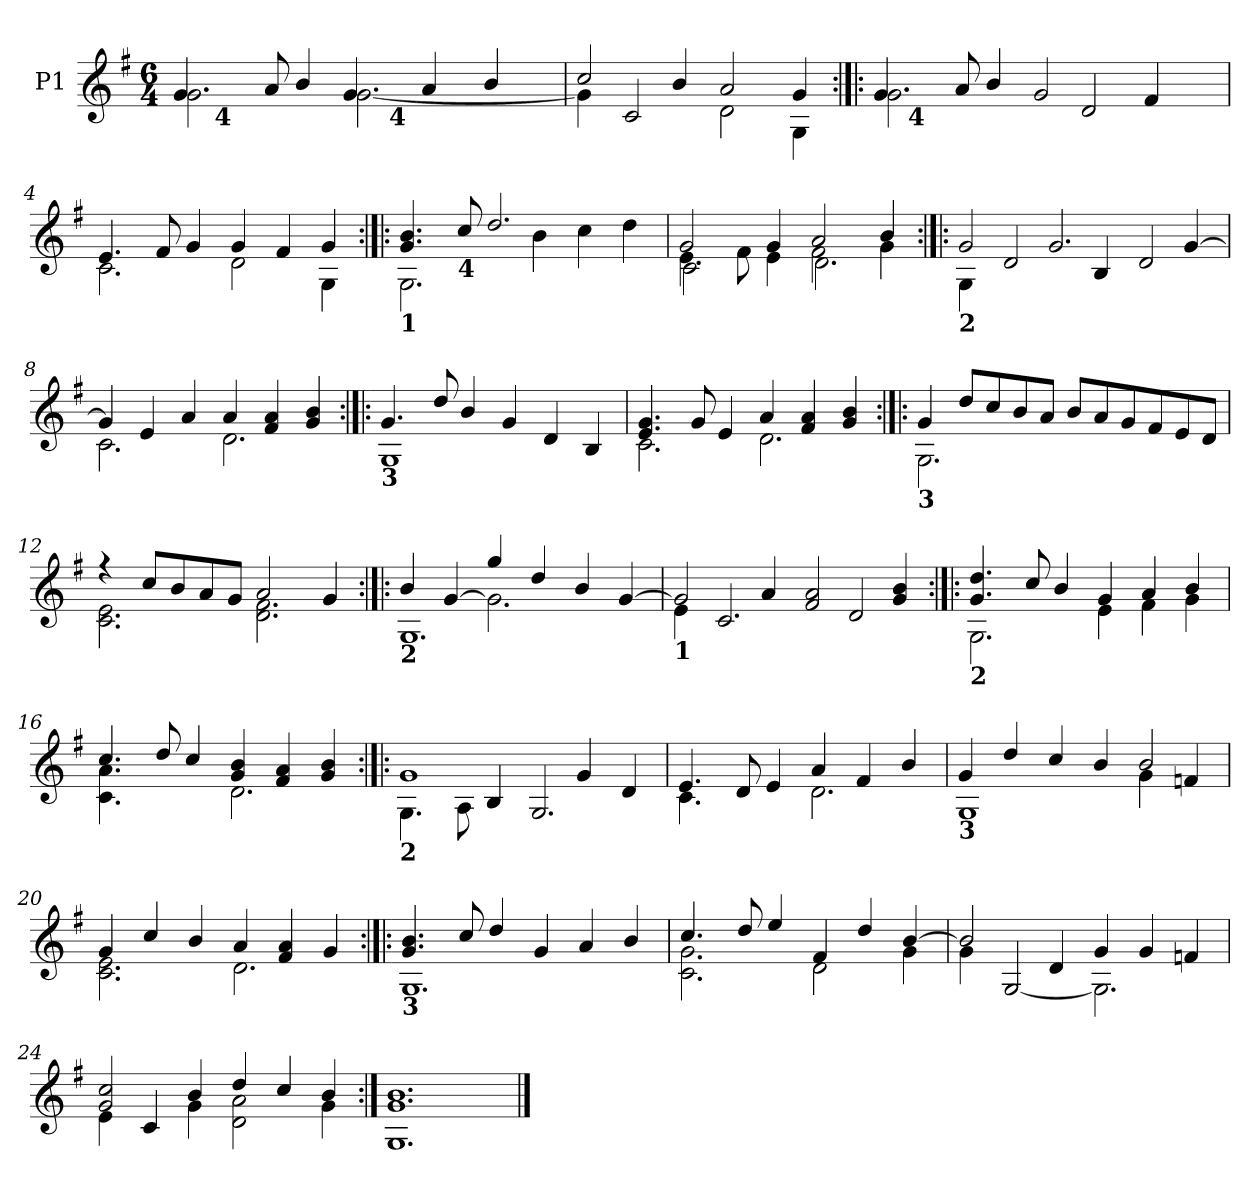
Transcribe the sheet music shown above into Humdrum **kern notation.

**kern
*part1
*staff1
*I"P1
!!LO:PB:g=z
*clefG2
*ITrd7c12
*k[f#]
*G:
*M6/4
*MM120
=1
*^
*	*^
*	*	*^
4.Gi/	2.Gi\	16ryy	2ryy
.	.	32ryy	.
.	.	128ryy	.
.	.	1024ryy	.
!	!	!LO:TX:b:B:t=4	!
.	.	1ryy	.
8Ai/	.	.	.
4Bi/	.	.	4ryy
4Gi/	[2.Gi\	.	16ryy
.	.	.	32ryy
.	.	.	64ryy
.	.	.	512.ryy
!	!	!	!LO:TX:b:B:t=4
.	.	.	2ryy
4Ai/	.	.	.
.	.	4ryy	.
4Bi/	.	.	.
.	.	8ryy	.
.	.	.	8ryy
.	.	64ryy	.
.	.	.	128ryy
.	.	256..ryy	.
.	.	.	256ryy
.	.	.	1024ryy
*	*v	*v	*v
=2	=2
2ci/	4Gi\]
.	2Ci/
4Bi/	.
2Ai/	2Di\
4Gi/	4GGi\
=3:|!|:	=3:|!|:
*	*^
4.Gi/	2.Gi\	8ryy
.	.	512.ryy
!	!	!LO:TX:b:B:t=4
.	.	1ryy
8Ai/	.	.
4Bi/	.	.
2Gi/	4ryy	.
.	2Di/	.
.	.	4ryy
4F#i/	.	.
.	.	16ryy
.	.	32ryy
.	.	64ryy
.	.	128ryy
.	.	256ryy
.	.	1024ryy
*	*v	*v
=4	=4
4.Ei/	2.Ci\
8F#i/	.
4Gi/	.
4Gi/	2Di\
4F#i/	.
4Gi/	4GGi\
!!LO:LB:g=z	!!
=5:|!|:	=5:|!|:
!LO:TX:b:B:t=1	!
4.Gi/ 4.Bi	2.GGi\
!LO:TX:b:B:t=4	!
8ci/	.
2.di/	.
.	4Bi\
.	4ci\
4di\	4ryy
=6	=6
*	*^
2Gi/	4.Ei\	2Ci\
.	8F#i\	.
4Gi/	4Ei\	4ryy
2Ai/	2F#i\	2.Di\
4Bi/	4Gi\	.
*	*v	*v
=7:|!|:	=7:|!|:
!LO:TX:b:B:t=2	!
2Gi/	4GGi\
.	2Di/
2.Gi/	.
.	4BBi/
.	2Di/
[4Gi/	.
=8	=8
4Gi/]	2.Ci\
4Ei/	.
4Ai/	.
4Ai/	2.Di\
4F#i/ 4Ai	.
4Gi/ 4Bi	.
!!LO:LB:g=z	!!
=9:|!|:	=9:|!|:
*	*^
!LO:TX:b:B:t=3	!	!
4.Gi/	1GGi	2.ryy
8di/	.	.
4Bi/	.	.
4Gi/	.	2.ryy
4Di/	2ryy	.
4BBi/	.	.
*	*v	*v
=10	=10
4.Ei/ 4.Gi	2.Ci\
8Gi/	.
4Ei/	.
4Ai/	2.Di\
4F#i/ 4Ai	.
4Gi/ 4Bi	.
=11:|!|:	=11:|!|:
!LO:TX:b:B:t=3	!
4Gi/	2.GGi\
8di/L	.
8ci/	.
8Bi/	.
8Ai/J	.
8Bi/L	2.ryy
8Ai/	.
8Gi/	.
8F#i/	.
8Ei/	.
8Di/J	.
=12	=12
4r	2.Ci\ 2.Ei
8ci/L	.
8Bi/	.
8Ai/	.
8Gi/J	.
2Ai/	2.Di\ 2.F#i
4Gi/	.
!!LO:LB:g=z	!!
=13:|!|:	=13:|!|:
*	*^
!LO:TX:b:B:t=2	!	!
4Bi/	4ryy	1.GGi
[4Gi/	4ryy	.
4gi/	2.Gi\]	.
4di/	.	.
4Bi/	.	.
[4Gi/	4ryy	.
*	*v	*v
=14	=14
!LO:TX:b:B:t=1	!
2Gi/]	4Ei\
.	2.Ci/
4Ai/	.
2F#i/ 2Ai	.
.	2Di/
4Gi/ 4Bi	.
=15:|!|:	=15:|!|:
!LO:TX:b:B:t=2	!
4.Gi/ 4.di	2.GGi\
8ci/	.
4Bi/	.
4Gi/	4Ei\
4Ai/	4F#i\
4Bi/	4Gi\
=16	=16
4.ci/	4.Ci\ 4.Ai
8di/	4.ryy
4ci/	.
4Gi/ 4Bi	2.Di\
4F#i/ 4Ai	.
4Gi/ 4Bi	.
!!LO:LB:g=z	!!
=17:|!|:	=17:|!|:
!LO:TX:b:B:t=2	!
1Gi	4.GGi\
.	8AAi\
.	4BBi/
.	2.GGi/
4Gi/	.
4Di/	.
=18	=18
4.Ei/	4.Ci\
8Di/	4.ryy
4Ei/	.
4Ai/	2.Di\
4F#i/	.
4Bi/	.
=19	=19
*	*^
!LO:TX:b:B:t=3	!	!
4Gi/	1GGi	2.ryy
4di/	.	.
4ci/	.	.
4Bi/	.	2.ryy
2Bi/	4Gi\	.
.	4Fni/	.
=20	=20	=20
4Gi/	2.Ci\ 2.Ei	2.ryy
4ci/	.	.
4Bi/	.	.
4Ai/	2.Di\	2.ryy
4F#i/ 4Ai	.	.
4Gi/	.	.
*	*v	*v
!!LO:LB:g=z
=21:|!|:	=21:|!|:
!LO:TX:b:B:t=3	!
4.Gi/ 4.Bi	1.GGi
8ci/	.
4di/	.
4Gi/	.
4Ai/	.
4Bi/	.
=22	=22
4.ci/	2.Ci\ 2.Gi
8di/	.
4ei/	.
4F#i/	2Di\
4di/	.
[4Bi/	4Gi\
=23	=23
2Bi/]	4Gi\
.	[2GGi/
4Di/	.
4Gi/	2.GGi\]
4Gi/	.
4Fni/	.
=24	=24
2Gi/ 2ci	4Ei\
.	4Ci/
4Bi/	4Gi\
4di/	2Di\ 2Ai
4ci/	.
4Bi/	4Gi\
=25:|!	=25:|!
1.Gi 1.Bi	1.GGi
*v	*v
==
*-
